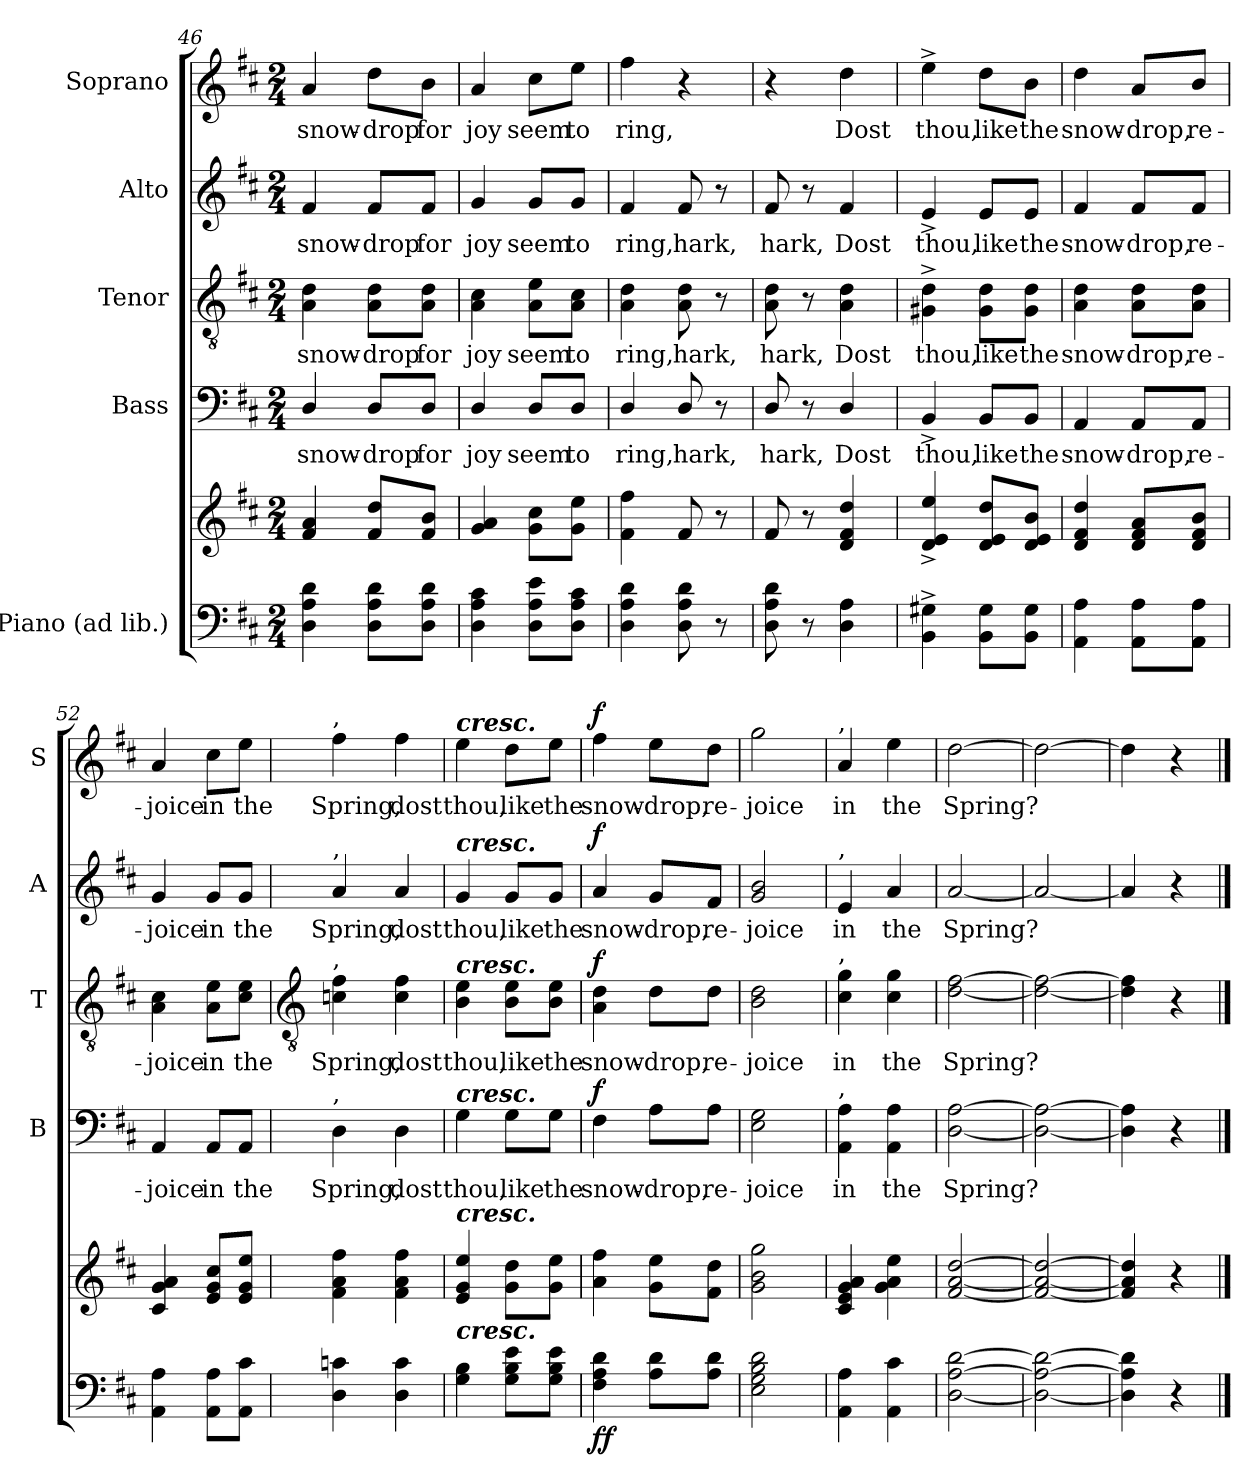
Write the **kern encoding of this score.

**kern	**kern	**dynam	**kern	**text	**dynam	**kern	**text	**dynam	**kern	**text	**dynam	**kern	**text	**dynam
*part5	*part5	*part5	*part4	*part4	*part4	*part3	*part3	*part3	*part2	*part2	*part2	*part1	*part1	*part1
*staff6	*staff5	*staff5/6	*staff4	*staff4	*staff4	*staff3	*staff3	*staff3	*staff2	*staff2	*staff2	*staff1	*staff1	*staff1
*I"Piano (ad lib.)	*	*	*I"Bass	*	*	*I"Tenor	*	*	*I"Alto	*	*	*I"Soprano	*	*
*	*	*	*I'B	*	*	*I'T	*	*	*I'A	*	*	*I'S	*	*
!!LO:LB:g=z
*clefF4	*clefG2	*	*clefF4	*	*	*clefGv2	*	*	*clefG2	*	*	*clefG2	*	*
*k[f#c#]	*k[f#c#]	*	*k[f#c#]	*	*	*k[f#c#]	*	*	*k[f#c#]	*	*	*k[f#c#]	*	*
*D:	*D:	*	*D:	*	*	*D:	*	*	*D:	*	*	*D:	*	*
*M2/4	*M2/4	*	*M2/4	*	*	*M2/4	*	*	*M2/4	*	*	*M2/4	*	*
=46	=46	=46	=46	=46	=46	=46	=46	=46	=46	=46	=46	=46	=46	=46
!	!	!	!	!LO:LY:b	!	!	!LO:LY:b	!	!	!LO:LY:b	!	!	!LO:LY:b	!
4D 4A 4d	4f# 4a	.	4D/	snow-	.	4A 4d	snow-	.	4f#	snow-	.	4a	snow-	.
!	!	!	!	!LO:LY:b	!	!	!LO:LY:b	!	!	!LO:LY:b	!	!	!LO:LY:b	!
8D 8A 8dL	8f# 8ddL	.	8D/L	-drop	.	8A\ 8d\L	-drop	.	8f#/L	-drop	.	8dd\L	-drop	.
!	!	!	!	!LO:LY:b	!	!	!LO:LY:b	!	!	!LO:LY:b	!	!	!LO:LY:b	!
8D 8A 8dJ	8f#/ 8b/J	.	8D/J	for	.	8A\ 8d\J	for	.	8f#/J	for	.	8b\J	for	.
=47	=47	=47	=47	=47	=47	=47	=47	=47	=47	=47	=47	=47	=47	=47
!	!	!	!	!LO:LY:b	!	!	!LO:LY:b	!	!	!LO:LY:b	!	!	!LO:LY:b	!
4D 4A 4c#	4g 4a	.	4D/	joy	.	4A 4c#	joy	.	4g	joy	.	4a	joy	.
!	!	!	!	!LO:LY:b	!	!	!LO:LY:b	!	!	!LO:LY:b	!	!	!LO:LY:b	!
8D 8A 8eL	8g 8cc#L	.	8D/L	seem	.	8A\ 8e\L	seem	.	8g/L	seem	.	8cc#\L	seem	.
!	!	!	!	!LO:LY:b	!	!	!LO:LY:b	!	!	!LO:LY:b	!	!	!LO:LY:b	!
8D 8A 8c#J	8g 8eeJ	.	8D/J	to	.	8A\ 8c#\J	to	.	8g/J	to	.	8ee\J	to	.
=48	=48	=48	=48	=48	=48	=48	=48	=48	=48	=48	=48	=48	=48	=48
!	!	!	!	!LO:LY:b	!	!	!LO:LY:b	!	!	!LO:LY:b	!	!	!LO:LY:b	!
4D 4A 4d	4f# 4ff#	.	4D/	ring,	.	4A 4d	ring,	.	4f#	ring,	.	4ff#	ring,	.
!	!	!	!	!LO:LY:b	!	!	!LO:LY:b	!	!	!LO:LY:b	!	!	!	!
8D 8A 8d	8f#	.	8D/	hark,	.	8A 8d	hark,	.	8f#	hark,	.	4r	.	.
8r	8r	.	8r	.	.	8r	.	.	8r	.	.	.	.	.
=49	=49	=49	=49	=49	=49	=49	=49	=49	=49	=49	=49	=49	=49	=49
!	!	!	!	!LO:LY:b	!	!	!LO:LY:b	!	!	!LO:LY:b	!	!	!	!
8D 8A 8d	8f#	.	8D/	hark,	.	8A 8d	hark,	.	8f#	hark,	.	4r	.	.
8r	8r	.	8r	.	.	8r	.	.	8r	.	.	.	.	.
!	!	!	!	!LO:LY:b	!	!	!LO:LY:b	!	!	!LO:LY:b	!	!	!LO:LY:b	!
4D 4A	4d 4f# 4dd	.	4D/	Dost	.	4A\ 4d\	Dost	.	4f#	Dost	.	4dd	Dost	.
=50	=50	=50	=50	=50	=50	=50	=50	=50	=50	=50	=50	=50	=50	=50
!	!	!	!	!LO:LY:b	!	!	!LO:LY:b	!	!	!LO:LY:b	!	!	!LO:LY:b	!
4BB^ 4G#X^	4d^ 4e^ 4ee^	.	4BB^	thou,	.	4G#X^ 4d^	thou,	.	4e^	thou,	.	4ee^	thou,	.
!	!	!	!	!LO:LY:b	!	!	!LO:LY:b	!	!	!LO:LY:b	!	!	!LO:LY:b	!
8BB 8G#L	8d 8e 8ddL	.	8BB/L	like	.	8G#\ 8d\L	like	.	8e/L	like	.	8dd\L	like	.
!	!	!	!	!LO:LY:b	!	!	!LO:LY:b	!	!	!LO:LY:b	!	!	!LO:LY:b	!
8BB 8G#J	8d 8e 8bJ	.	8BB/J	the	.	8G#\ 8d\J	the	.	8e/J	the	.	8b\J	the	.
=51	=51	=51	=51	=51	=51	=51	=51	=51	=51	=51	=51	=51	=51	=51
!	!	!	!	!LO:LY:b	!	!	!LO:LY:b	!	!	!LO:LY:b	!	!	!LO:LY:b	!
4AA 4A	4d 4f# 4dd	.	4AA	snow-	.	4A 4d	snow-	.	4f#	snow-	.	4dd	snow-	.
!	!	!	!	!LO:LY:b	!	!	!LO:LY:b	!	!	!LO:LY:b	!	!	!LO:LY:b	!
8AA 8AL	8d 8f# 8aL	.	8AA/L	-drop,	.	8A\ 8d\L	-drop,	.	8f#/L	-drop,	.	8a/L	-drop,	.
!	!	!	!	!LO:LY:b	!	!	!LO:LY:b	!	!	!LO:LY:b	!	!	!LO:LY:b	!
8AA 8AJ	8d/ 8f#/ 8b/J	.	8AA/J	re-	.	8A\ 8d\J	re-	.	8f#/J	re-	.	8b/J	re-	.
=52	=52	=52	=52	=52	=52	=52	=52	=52	=52	=52	=52	=52	=52	=52
!	!	!	!	!LO:LY:b	!	!	!LO:LY:b	!	!	!LO:LY:b	!	!	!LO:LY:b	!
4AA 4A	4c# 4g 4a	.	4AA	-joice	.	4A 4c#	-joice	.	4g	-joice	.	4a	-joice	.
!	!	!	!	!LO:LY:b	!	!	!LO:LY:b	!	!	!LO:LY:b	!	!	!LO:LY:b	!
8AA 8AL	8e 8g 8cc#L	.	8AA/L	in	.	8A\ 8e\L	in	.	8g/L	in	.	8cc#\L	in	.
!	!	!	!	!LO:LY:b	!	!	!LO:LY:b	!	!	!LO:LY:b	!	!	!LO:LY:b	!
8AA 8c#J	8e 8g 8eeJ	.	8AA/J	the	.	8c#\ 8e\J	the	.	8g/J	the	.	8ee\J	the	.
!!LO:LB:g=z
=53	=53	=53	=53	=53	=53	=53	=53	=53	=53	=53	=53	=53	=53	=53
*	*	*	*	*	*	*clefGv2	*	*	*	*	*	*	*	*
!	!	!	!	!	!	!	!	!	!	!	!	!LO:TX:a:t=,	!	!
!	!	!	!	!	!	!	!	!	!LO:TX:a:t=,	!	!	!	!	!
!	!	!	!	!	!	!LO:TX:a:t=,	!	!	!	!	!	!	!	!
!	!	!	!LO:TX:a:t=,	!	!	!	!	!	!	!	!	!	!	!
!	!	!	!	!LO:LY:b	!	!	!LO:LY:b	!	!	!LO:LY:b	!	!	!LO:LY:b	!
4D 4cn	4f# 4a 4ff#	.	4D	Spring,	.	4cn 4f#	Spring,	.	4a	Spring,	.	4ff#	Spring,	.
!	!	!	!	!LO:LY:b	!	!	!LO:LY:b	!	!	!LO:LY:b	!	!	!LO:LY:b	!
4D 4c	4f# 4a 4ff#	.	4D	dost	.	4c 4f#	dost	.	4a	dost	.	4ff#	dost	.
=54	=54	=54	=54	=54	=54	=54	=54	=54	=54	=54	=54	=54	=54	=54
!	!	!	!	!	!	!	!	!	!	!	!	!LO:TX:a:Bi:t=cresc.	!	!
!	!	!	!	!	!	!	!	!	!LO:TX:a:Bi:t=cresc.	!	!	!	!	!
!	!	!	!	!	!	!LO:TX:a:Bi:t=cresc.	!	!	!	!	!	!	!	!
!	!	!	!LO:TX:a:Bi:t=cresc.	!	!	!	!	!	!	!	!	!	!	!
!	!LO:TX:a:Bi:t=cresc.	!	!	!	!	!	!	!	!	!	!	!	!	!
!LO:TX:a:Bi:t=cresc.	!	!	!	!	!	!	!	!	!	!	!	!	!	!
!	!	!	!	!LO:LY:b	!	!	!LO:LY:b	!	!	!LO:LY:b	!	!	!LO:LY:b	!
4G 4B	4e 4g 4ee	.	4G	thou,	.	4B 4e	thou,	.	4g	thou,	.	4ee	thou,	.
!	!	!	!	!LO:LY:b	!	!	!LO:LY:b	!	!	!LO:LY:b	!	!	!LO:LY:b	!
8G 8B 8eL	8g 8ddL	.	8G\L	like	.	8B\ 8e\L	like	.	8g/L	like	.	8dd\L	like	.
!	!	!	!	!LO:LY:b	!	!	!LO:LY:b	!	!	!LO:LY:b	!	!	!LO:LY:b	!
8G 8B 8eJ	8g 8eeJ	.	8G\J	the	.	8B\ 8e\J	the	.	8g/J	the	.	8ee\J	the	.
=55	=55	=55	=55	=55	=55	=55	=55	=55	=55	=55	=55	=55	=55	=55
!	!	!LO:DY:b=2	!	!LO:LY:b	!	!	!LO:LY:b	!	!	!LO:LY:b	!	!	!LO:LY:b	!
!	!	!LO:DY:n=1:b	!	!	!LO:DY:b	!	!	!LO:DY:b	!	!	!LO:DY:b	!	!	!LO:DY:b
4F# 4A 4d	4a 4ff#	f f	4F#	snow-	f	4A 4d	snow-	f	4a	snow-	f	4ff#	snow-	f
!	!	!	!	!LO:LY:b	!	!	!LO:LY:b	!	!	!LO:LY:b	!	!	!LO:LY:b	!
8A 8dL	8g 8eeL	.	8A\L	-drop,	.	8d\L	-drop,	.	8g/L	-drop,	.	8ee\L	-drop,	.
!	!	!	!	!LO:LY:b	!	!	!LO:LY:b	!	!	!LO:LY:b	!	!	!LO:LY:b	!
8A 8dJ	8f# 8ddJ	.	8A\J	re-	.	8d\J	re-	.	8f#/J	re-	.	8dd\J	re-	.
=56	=56	=56	=56	=56	=56	=56	=56	=56	=56	=56	=56	=56	=56	=56
!	!	!	!	!LO:LY:b	!	!	!LO:LY:b	!	!	!LO:LY:b	!	!	!LO:LY:b	!
2E 2G 2B 2d	2g 2b 2gg	.	2E 2G	-joice	.	2B 2d	-joice	.	2g 2b	-joice	.	2gg	-joice	.
=57	=57	=57	=57	=57	=57	=57	=57	=57	=57	=57	=57	=57	=57	=57
!	!	!	!	!	!	!	!	!	!	!	!	!LO:TX:a:t=,	!	!
!	!	!	!	!	!	!	!	!	!LO:TX:a:t=,	!	!	!	!	!
!	!	!	!	!	!	!LO:TX:a:t=,	!	!	!	!	!	!	!	!
!	!	!	!LO:TX:a:t=,	!	!	!	!	!	!	!	!	!	!	!
!	!	!	!	!LO:LY:b	!	!	!LO:LY:b	!	!	!LO:LY:b	!	!	!LO:LY:b	!
4AA 4A	4c# 4e 4g 4a	.	4AA 4A	in	.	4c# 4g	in	.	4e	in	.	4a	in	.
!	!	!	!	!LO:LY:b	!	!	!LO:LY:b	!	!	!LO:LY:b	!	!	!LO:LY:b	!
4AA 4c#	4g 4a 4ee	.	4AA 4A	the	.	4c# 4g	the	.	4a	the	.	4ee	the	.
=58	=58	=58	=58	=58	=58	=58	=58	=58	=58	=58	=58	=58	=58	=58
!	!	!	!	!LO:LY:b	!	!	!LO:LY:b	!	!	!LO:LY:b	!	!	!LO:LY:b	!
[2D [2A [2d	[2f# [2a [2dd	.	[2D [2A	Spring?	.	[2d [2f#	Spring?	.	[2a	Spring?	.	[2dd	Spring?	.
=59	=59	=59	=59	=59	=59	=59	=59	=59	=59	=59	=59	=59	=59	=59
2D_ 2A_ 2d_	2f#_ 2a_ 2dd_	.	2D_ 2A_	.	.	2d_ 2f#_	.	.	2a_	.	.	2dd_	.	.
=60	=60	=60	=60	=60	=60	=60	=60	=60	=60	=60	=60	=60	=60	=60
4D] 4A] 4d]	4f#] 4a] 4dd]	.	4D] 4A]	.	.	4d] 4f#]	.	.	4a]	.	.	4dd]	.	.
4r	4r	.	4r	.	.	4r	.	.	4r	.	.	4r	.	.
==	==	==	==	==	==	==	==	==	==	==	==	==	==	==
*-	*-	*-	*-	*-	*-	*-	*-	*-	*-	*-	*-	*-	*-	*-
